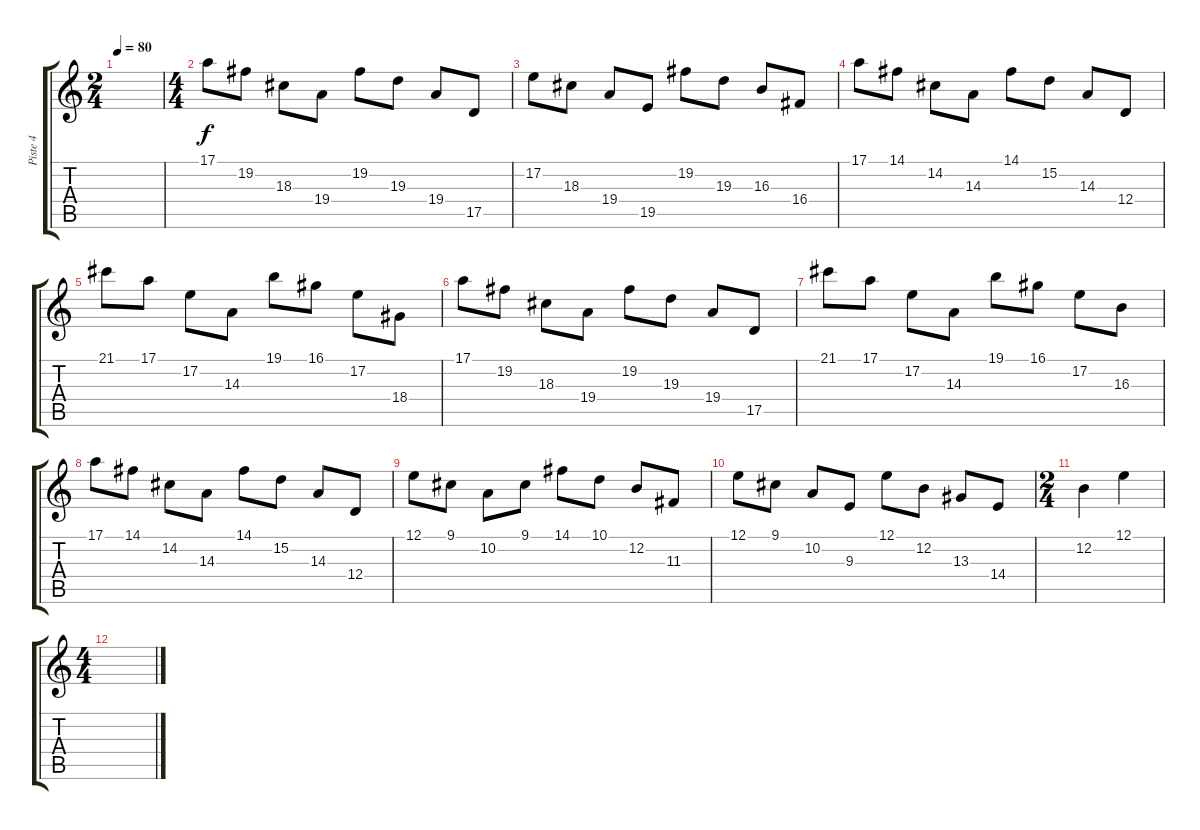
\track ("Piste 4" "Piste 4") {instrument shakuhachi}
\staff {score tabs}
\tuning (E4 B3 G3 D3 A2 E2) {hide}
\ts (2 4)
\tempo 80
\clef g2
\ks c
|
\ts (4 4)
17.1.8 19.2.8 18.3.8 19.4.8 19.2.8 19.3.8 19.4.8 17.5.8 |
17.2.8 18.3.8 19.4.8 19.5.8 19.2.8 19.3.8 16.3.8 16.4.8 |
17.1.8 14.1.8 14.2.8 14.3.8 14.1.8 15.2.8 14.3.8 12.4.8 |
21.1.8 17.1.8 17.2.8 14.3.8 19.1.8 16.1.8 17.2.8 18.4.8 |
17.1.8 19.2.8 18.3.8 19.4.8 19.2.8 19.3.8 19.4.8 17.5.8 |
21.1.8 17.1.8 17.2.8 14.3.8 19.1.8 16.1.8 17.2.8 16.3.8 |
17.1.8 14.1.8 14.2.8 14.3.8 14.1.8 15.2.8 14.3.8 12.4.8 |
12.1.8 9.1.8 10.2.8 9.1.8 14.1.8 10.1.8 12.2.8 11.3.8 |
12.1.8 9.1.8 10.2.8 9.3.8 12.1.8 12.2.8 13.3.8 14.4.8 |
\ts (2 4)
12.2.4 12.1.4 |
\ts (4 4)
